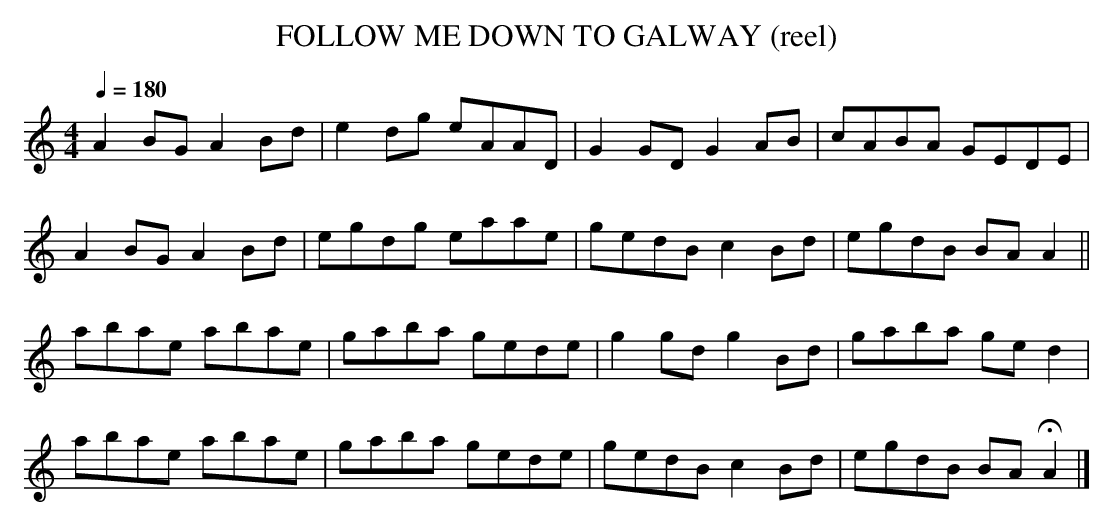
X:1
T:FOLLOW ME DOWN TO GALWAY (reel)
Q:1/4=180
M:4/4
L:1/8
K:Am
A2 BG A2 Bd|e2 dg eAAD|G2 GD G2 AB|cABA GEDE|
A2 BG A2 Bd|egdg eaae|gedB c2 Bd|egdB BA A2||
abae abae|gaba gede|g2 gd g2 Bd|gaba ge d2|
abae abae|gaba gede|gedB c2 Bd|egdB BA HA2|]
